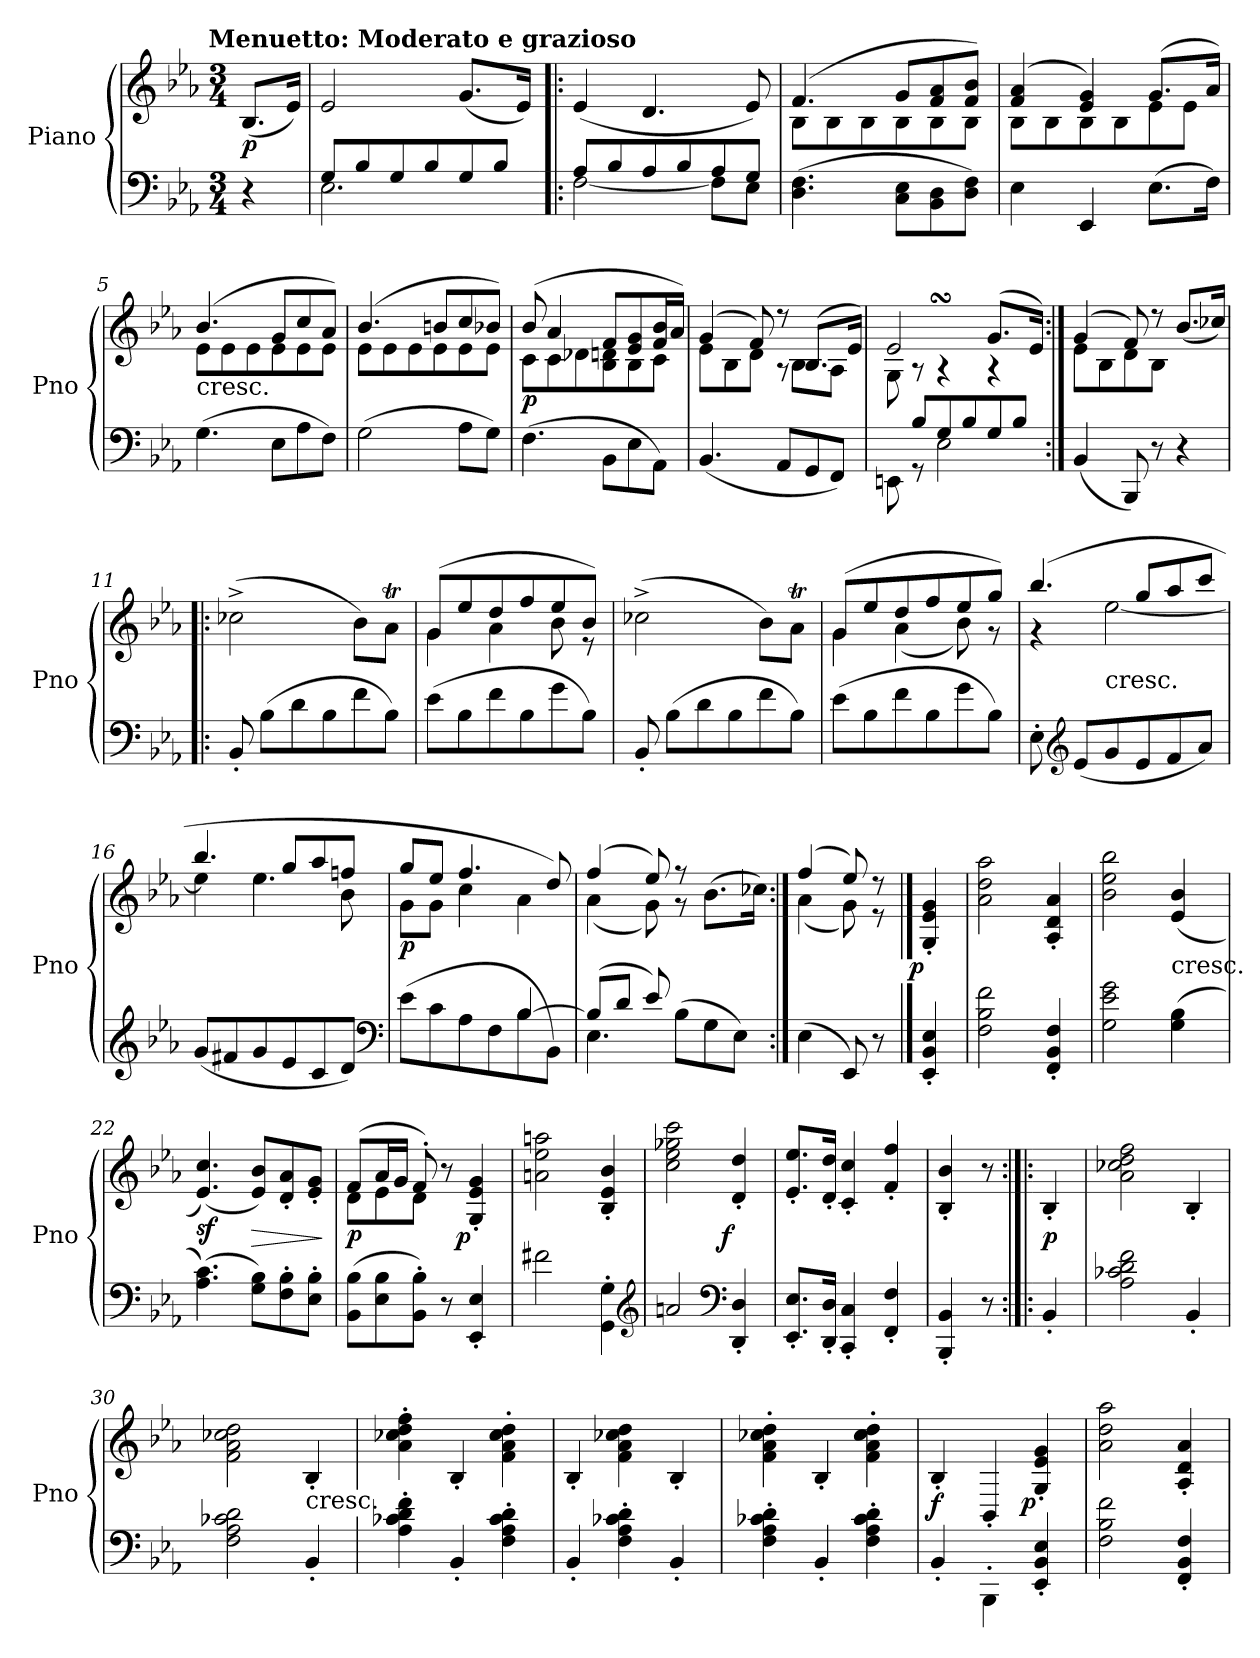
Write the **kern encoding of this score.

**kern	**kern	**dynam
*part1	*part1	*part1
*staff2	*staff1	*staff1/2
*I"Piano	*	*
*I'Pno	*	*
*clefF4	*clefG2	*
*k[b-e-a-]	*k[b-e-a-]	*
*E-:	*E-:	*
!!LO:TX:omd:t=Menuetto&colon; Moderato e grazioso
*M3/4	*M3/4	*
*MM120	*MM120	*
=	=	=
4r	(8.B-L	p
.	16e-Jk)	.
=1	=1	=1
*^	*	*
8GL	2.E-	2e-	.
8B-	.	.	.
8G	.	.	.
8B-	.	.	.
8G	.	(8.gL	.
8B-J	.	.	.
.	.	16e-Jk)	.
=2!|:	=2!|:	=2!|:	=2!|:
8A-L	[2F	(4e-	.
8B-	.	.	.
8A-	.	4.d	.
8B-	.	.	.
8A-	8FL]	.	.
8GJ	8E-J	8e-)	.
*v	*v	*	*
=3	=3	=3
*	*^	*
(4.D 4.F	(4.f	8B-L	.
.	.	8B-	.
.	.	8B-	.
8C 8E-L	8gL	8B-	.
8BB- 8D	8f 8a-	8B-	.
8D 8FJ)	8f 8b-J)	8B-J	.
=4	=4	=4	=4
4E-	(4f 4a-	8B-L	.
.	.	8B-	.
4EE-	4e- 4g)	8B-	.
.	.	8B-	.
(8.E-L	(8.gL	8e-	.
.	.	8e-J	.
16FJk)	16a-Jk)	.	.
=5	=5	=5	=5
!	!LO:TX:c:t=cresc.	!	!
(4.G	(4.b-	8e-L	.
.	.	8e-	.
.	.	8e-	.
8E-L	8gL	8e-	.
8A-	8cc	8e-	.
8FJ)	8a-J)	8e-J	.
=6	=6	=6	=6
(2G	(4.b-	8e-L	.
.	.	8e-	.
.	.	8e-	.
.	8bnL	8e-	.
8A-L	8cc	8e-	.
8GJ)	8b-XJ)	8e-J	.
=7	=7	=7	=7
(4.F	(8b-	8cL	p
.	4a-	8c	.
.	.	8d-X	.
8BB-\L	8fL	8B- 8dn	.
8E-\	8e- 8g	8B-	.
8AA-\J)	16f 16b-L	8cJ	.
.	16a-JJ)	.	.
=8	=8	=8	=8
(4.BB-	(4g	8e-L	.
.	.	8B-	.
.	8f)	8dJ	.
8AA-L	8r	8r	.
8GG	(8.B-L	8B-L	.
8FFJ)	.	8A-J	.
.	16e-Jk)	.	.
=9	=9	=9	=9
*^	*	*	*
8ryy	8EEn\	2e-SSs	8G	.
8B-L	8rGG	.	8rA	.
8G	2E-	.	4rA	.
8B-	.	.	.	.
8G	.	(8.gL	4rA	.
8B-J	.	.	.	.
.	.	16e-Jk)	.	.
*v	*v	*	*	*
=10:|!	=10:|!	=10:|!	=10:|!
(4BB-	(4g	8e-L	.
.	.	8B-	.
8BBB-)	8f)	8d	.
8r	8r	8B-J	.
4r	(8.b-/L	4ryy	.
.	16cc-X/Jk)	.	.
*	*v	*v	*
=11!|:	=11!|:	=11!|:
8BB-'	(2cc-X^	.
(8B-L	.	.
8d	.	.
8B-	.	.
8f	8b-\L)	.
8B-J)	8a-T\J	.
=12	=12	=12
*	*^	*
(8e-L	(8gL	4g	.
8B-	8ee-	.	.
8f	8dd	4a-	.
8B-	8ff	.	.
8g	8ee-	8b-	.
8B-J)	8b-J)	8r	.
*	*v	*v	*
=13	=13	=13
8BB-'	(2cc-X^	.
(8B-L	.	.
8d	.	.
8B-	.	.
8f	8b-\L)	.
8B-J)	8a-T\J	.
=14	=14	=14
*	*^	*
(8e-L	(8gL	4g	.
8B-	8ee-	.	.
8f	8dd	(4a-	.
8B-	8ff	.	.
8g	8ee-	8b-)	.
8B-J)	8ggJ)	8r	.
=15	=15	=15	=15
8E-'	(4.bb-	4r	.
*clefG2	*	*	*
(8e-L	.	.	.
!	!	!LO:TX:c:t=cresc.	!
8g	.	[2ee-	.
8e-	8ggL	.	.
8f	8aa-	.	.
8a-J)	8cccJ	.	.
=16	=16	=16	=16
(8gL	4.bb-	4ee-]	.
8f#X	.	.	.
8g	.	4.ee-	.
8e-	8ggL	.	.
8c	8aa-	.	.
8dJ)	8ffnJ	8b-	.
*clefF4	*	*	*
=17	=17	=17	=17
*^	*	*	*
2ryy	(<8e-L	8ggL	8gL	p
.	8c	8ee-J	8gJ	.
.	8A-	4.ff	4cc	.
.	8F	.	.	.
[4B-	8B-	.	4a-	.
.	8BB-J)	8dd)	.	.
=18	=18	=18	=18	=18
(8B-L]	4.E-	(4ff	(4a-	.
8dJ	.	.	.	.
8e-)	.	8ee-)	8g)	.
4.ryy	(8B-L	8r	8r	.
.	8G	4ryy	(8.b-L	.
.	8E-J)	.	.	.
.	.	.	16cc-XJk)	.
*v	*v	*	*	*
=19:|!	=19:|!	=19:|!	=19:|!
(4E-	(4ff	(4a-	.
8EE-)	8ee-)	8g)	.
8r	8r	8r	.
==20	==20	==20	==20
!	!	!	!LO:DY:rj
*	*v	*v	*
4EE-' 4BB-' 4E-'	4G' 4e-' 4g'	p
=	=	=
2F 2B- 2f	2a- 2dd 2aa-	.
4FF' 4BB-' 4F'	4A-' 4d' 4a-'	.
=21	=21	=21
2G 2e- 2g	2b- 2ee- 2bb-	.
!	!LO:TX:c:t=cresc.	!
(4G 4B-	(>4e- 4b-	.
=22	=22	=22
(4.A- 4.c)	(4.e- 4.cc)	sf
8G 8B-L)	8e- 8b-L)	>
8F' 8B-'	8d' 8a-'	.
8E-' 8B-'J	8e-' 8g'J	.
.	.	]
=23	=23	=23
*	*^	*
(8BB- 8B-L	(8fL	8dL	p
8E- 8B-	16a-L	8e-	.
.	16gJJ	.	.
8BB-' 8B-'J)	8f')	8dJ	.
8r	8r	4.ryy	.
!	!	!	!LO:DY:rj
4EE-' 4E-'	4G' 4e-' 4g'	.	p
*	*v	*v	*
=24	=24	=24
2f#X	2an 2ee- 2aan	.
4GG'\ 4G'\	4B-' 4e-' 4b-'	.
*clefG2	*	*
=25	=25	=25
2an	2cc 2ee- 2gg-X 2ccc	.
*clefF4	*	*
!	!	!LO:DY:rj
4DD' 4D'	4d' 4dd'	f
=26	=26	=26
8.EE-' 8.E-'L	8.e-' 8.ee-'L	.
16DD' 16D'Jk	16d' 16dd'Jk	.
4CC' 4C'	4c' 4cc'	.
4FF' 4F'	4f'/ 4ff'/	.
=27	=27	=27
4BBB-' 4BB-'	4B-' 4b-'	.
8r	8r	.
=28:|!|:	=28:|!|:	=28:|!|:
4BB-'	4B-'	p
=29	=29	=29
2A- 2c-X 2d 2f	2a- 2cc-X 2dd 2ff	.
4BB-'	4B-'	.
=30	=30	=30
2F 2A- 2c-X 2d	2f\ 2a-\ 2cc-X\ 2dd\	.
!	!LO:TX:c:t=cresc.	!
4BB-'	4B-'	.
=31	=31	=31
4A-' 4c-X' 4d' 4f'	4a-' 4cc-X' 4dd' 4ff'	.
4BB-'	4B-'	.
4F' 4A-' 4c-' 4d'	4f'\ 4a-'\ 4cc-'\ 4dd'\	.
=32	=32	=32
4BB-'	4B-'	.
4F' 4A-' 4c-X' 4d'	4f\ 4a-\ 4cc-X\ 4dd\	.
4BB-'	4B-'	.
=33	=33	=33
4F' 4A-' 4c-X' 4d'	4f'\ 4a-'\ 4cc-X'\ 4dd'\	.
4BB-'	4B-'	.
4F' 4A-' 4c-' 4d'	4f'\ 4a-'\ 4cc-'\ 4dd'\	.
=34	=34	=34
4BB-'	4B-'	f
4BBB-'\	4BB-'/	.
!	!	!LO:DY:rj
4EE-' 4BB-' 4E-'	4G' 4e-' 4g'	p
=35	=35	=35
2F 2B- 2f	2a- 2dd 2aa-	.
4FF' 4BB-' 4F'	4A-' 4d' 4a-'	.
=	=	=
*-	*-	*-
